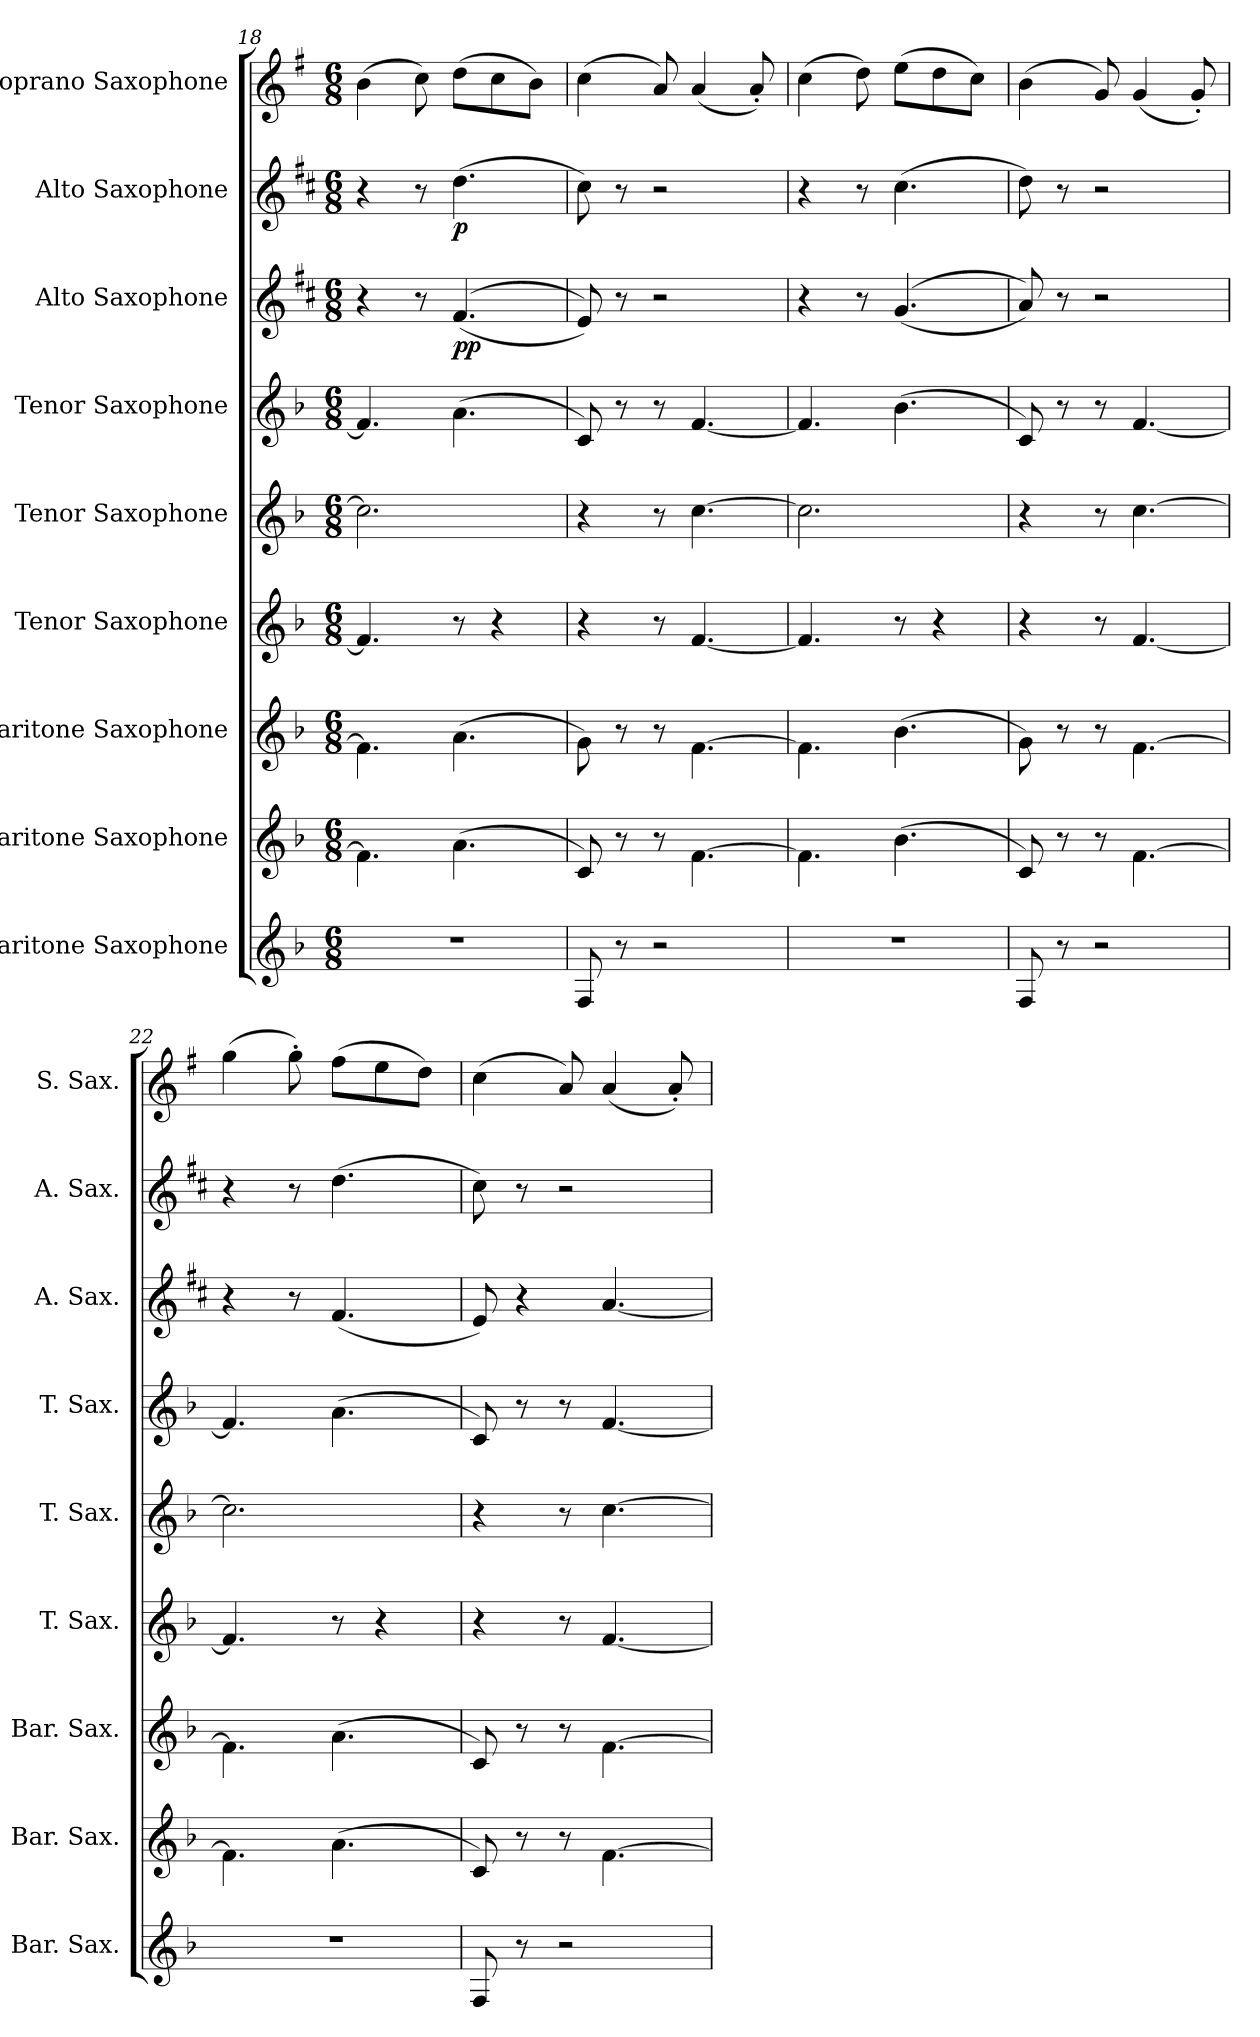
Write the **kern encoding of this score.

**kern	**kern	**kern	**kern	**kern	**kern	**kern	**dynam	**kern	**dynam	**kern
*part9	*part8	*part7	*part6	*part5	*part4	*part3	*part3	*part2	*part2	*part1
*staff9	*staff8	*staff7	*staff6	*staff5	*staff4	*staff3	*staff3	*staff2	*staff2	*staff1
*I"Baritone Saxophone	*I"Baritone Saxophone	*I"Baritone Saxophone	*I"Tenor Saxophone	*I"Tenor Saxophone	*I"Tenor Saxophone	*I"Alto Saxophone	*	*I"Alto Saxophone	*	*I"Soprano Saxophone
*I'Bar. Sax.	*I'Bar. Sax.	*I'Bar. Sax.	*I'T. Sax.	*I'T. Sax.	*I'T. Sax.	*I'A. Sax.	*	*I'A. Sax.	*	*I'S. Sax.
!!LO:PB:g=z
*clefG2	*clefG2	*clefG2	*clefG2	*clefG2	*clefG2	*clefG2	*	*clefG2	*	*clefG2
*ITrd12c21	*ITrd12c21	*ITrd12c21	*ITrd8c14	*ITrd8c14	*ITrd8c14	*ITrd5c9	*	*ITrd5c9	*	*ITrd1c2
*k[b-]	*k[b-]	*k[b-]	*k[b-]	*k[b-]	*k[b-]	*k[b-]	*	*k[b-]	*	*k[b-]
*M6/8	*M6/8	*M6/8	*M6/8	*M6/8	*M6/8	*M6/8	*	*M6/8	*	*M6/8
=18	=18	=18	=18	=18	=18	=18	=18	=18	=18	=18
2.r	4.F\]	4.F\]	4.F/]	2.c\]	4.F/]	4r	.	4r	.	(4a\
.	.	.	.	.	.	8r	.	8r	.	8b-\)
!	!	!	!	!	!	!	!LO:DY:b	!	!	!
!	!	!	!	!	!	!	!LO:DY:n=1:b	!	!LO:DY:b	!
.	(4.A\	(4.A\	8r	.	(4.A\	((4.A/	p p	(4.f\	p	(8cc\L
.	.	.	4r	.	.	.	.	.	.	8b-\
.	.	.	.	.	.	.	.	.	.	8a\J)
=19	=19	=19	=19	=19	=19	=19	=19	=19	=19	=19
8FF/	8C/)	8G\)	4r	4r	8C/)	8G/))	.	8e\)	.	(4b-\
8r	8r	8r	.	.	8r	8r	.	8r	.	.
2r	8r	8r	8r	8r	8r	2r	.	2r	.	8g/)
.	[4.F\	[4.F\	[4.F/	[4.c\	[4.F/	.	.	.	.	(4g/
.	.	.	.	.	.	.	.	.	.	8g'/)
=20	=20	=20	=20	=20	=20	=20	=20	=20	=20	=20
2.r	4.F\]	4.F\]	4.F/]	2.c\]	4.F/]	4r	.	4r	.	(4b-\
.	.	.	.	.	.	8r	.	8r	.	8cc\)
.	(4.B-\	(4.B-\	8r	.	(4.B-\	((4.B-/	.	(4.e\	.	(8dd\L
.	.	.	4r	.	.	.	.	.	.	8cc\
.	.	.	.	.	.	.	.	.	.	8b-\J)
=21	=21	=21	=21	=21	=21	=21	=21	=21	=21	=21
8FF/	8C/)	8G\)	4r	4r	8C/)	8c/))	.	8f\)	.	(4a\
8r	8r	8r	.	.	8r	8r	.	8r	.	.
2r	8r	8r	8r	8r	8r	2r	.	2r	.	8f/)
.	[4.F\	[4.F\	[4.F/	[4.c\	[4.F/	.	.	.	.	(4f/
.	.	.	.	.	.	.	.	.	.	8f'/)
=22	=22	=22	=22	=22	=22	=22	=22	=22	=22	=22
2.r	4.F\]	4.F\]	4.F/]	2.c\]	4.F/]	4r	.	4r	.	(4ff\
.	.	.	.	.	.	8r	.	8r	.	8ff'\)
.	(4.A\	(4.A\	8r	.	(4.A\	(4.A/	.	(4.f\	.	(8ee\L
.	.	.	4r	.	.	.	.	.	.	8dd\
.	.	.	.	.	.	.	.	.	.	8cc\J)
=23	=23	=23	=23	=23	=23	=23	=23	=23	=23	=23
8FF/	8C/)	8C/)	4r	4r	8C/)	8G/)	.	8e\)	.	(4b-\
8r	8r	8r	.	.	8r	4r	.	8r	.	.
2r	8r	8r	8r	8r	8r	.	.	2r	.	8g/)
.	[4.F\	[4.F\	[4.F/	[4.c\	[4.F/	[4.c/	.	.	.	(4g/
.	.	.	.	.	.	.	.	.	.	8g'/)
=	=	=	=	=	=	=	=	=	=	=
*-	*-	*-	*-	*-	*-	*-	*-	*-	*-	*-
